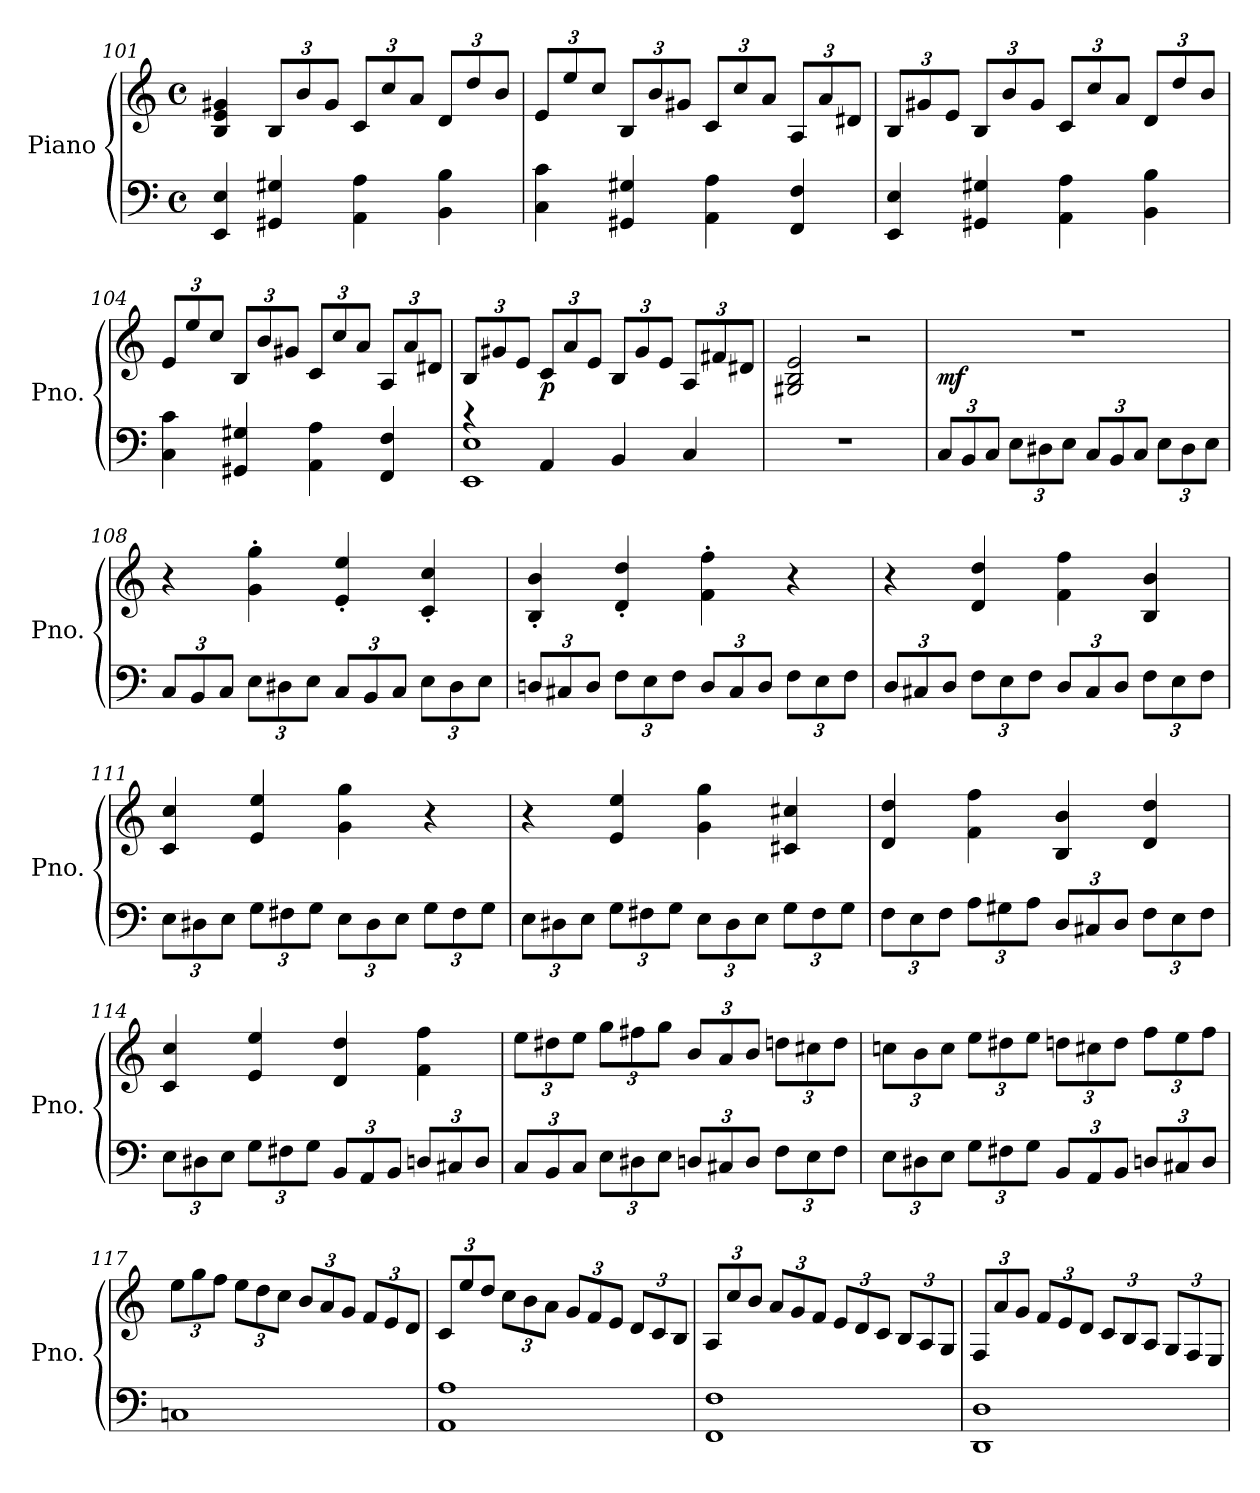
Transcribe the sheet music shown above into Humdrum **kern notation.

**kern	**kern	**dynam
*part1	*part1	*part1
*staff2	*staff1	*staff1/2
*I"Piano	*	*
*I'Pno.	*	*
*clefF4	*clefG2	*
*k[]	*k[]	*
*M4/4	*M4/4	*
*met(c)	*met(c)	*
=101	=101	=101
4EE/ 4E/	4B/ 4e/ 4g#X/	.
*	*Xbrackettup	*
4GG#X/ 4G#X/	12B/L	.
.	12b/	.
.	12g#/J	.
4AA\ 4A\	12c/L	.
.	12cc/	.
.	12a/J	.
4BB\ 4B\	12d/L	.
.	12dd/	.
.	12b/J	.
=102	=102	=102
4C\ 4c\	12e/L	.
.	12ee/	.
.	12cc/J	.
4GG#X/ 4G#X/	12B/L	.
.	12b/	.
.	12g#X/J	.
4AA\ 4A\	12c/L	.
.	12cc/	.
.	12a/J	.
4FF/ 4F/	12A/L	.
.	12a/	.
.	12d#X/J	.
!!LO:LB:g=z
=103	=103	=103
4EE/ 4E/	12B/L	.
.	12g#X/	.
.	12e/J	.
4GG#X/ 4G#X/	12B/L	.
.	12b/	.
.	12g#/J	.
4AA\ 4A\	12c/L	.
.	12cc/	.
.	12a/J	.
4BB\ 4B\	12d/L	.
.	12dd/	.
.	12b/J	.
!!LO:LB:g=z
=104	=104	=104
4C\ 4c\	12e/L	.
.	12ee/	.
.	12cc/J	.
4GG#X/ 4G#X/	12B/L	.
.	12b/	.
.	12g#X/J	.
4AA\ 4A\	12c/L	.
.	12cc/	.
.	12a/J	.
4FF/ 4F/	12A/L	.
.	12a/	.
.	12d#X/J	.
=105	=105	=105
*^	*	*
4r	1EE 1E	12B/L	.
.	.	12g#X/	.
.	.	12e/J	.
!	!	!	!LO:DY:b
4AA/	.	12c/L	p
.	.	12a/	.
.	.	12e/J	.
4BB/	.	12B/L	.
.	.	12g#/	.
.	.	12e/J	.
4C/	.	12A/L	.
.	.	12f#X/	.
.	.	12d#X/J	.
*v	*v	*	*
=106	=106	=106
1r	2G#X/ 2B/ 2e/	.
.	2r	.
=107	=107	=107
*Xbrackettup	*	*
!	!	!LO:DY:b
12C/L	1r	mf
12BB/	.	.
12C/J	.	.
12E\L	.	.
12D#X\	.	.
12E\J	.	.
12C/L	.	.
12BB/	.	.
12C/J	.	.
12E\L	.	.
12D#\	.	.
12E\J	.	.
!!LO:LB:g=z
=108	=108	=108
12C/L	4r	.
12BB/	.	.
12C/J	.	.
12E\L	4g\' 4gg\'	.
12D#X\	.	.
12E\J	.	.
12C/L	4e/' 4ee/'	.
12BB/	.	.
12C/J	.	.
12E\L	4c/' 4cc/'	.
12D#\	.	.
12E\J	.	.
=109	=109	=109
12Dn/L	4B/' 4b/'	.
12C#X/	.	.
12D/J	.	.
12F\L	4d/' 4dd/'	.
12E\	.	.
12F\J	.	.
12D/L	4f\' 4ff\'	.
12C#/	.	.
12D/J	.	.
12F\L	4r	.
12E\	.	.
12F\J	.	.
=110	=110	=110
12D/L	4r	.
12C#X/	.	.
12D/J	.	.
12F\L	4d/ 4dd/	.
12E\	.	.
12F\J	.	.
12D/L	4f\ 4ff\	.
12C#/	.	.
12D/J	.	.
12F\L	4B/ 4b/	.
12E\	.	.
12F\J	.	.
!!LO:LB:g=z
=111	=111	=111
12E\L	4c/ 4cc/	.
12D#X\	.	.
12E\J	.	.
12G\L	4e/ 4ee/	.
12F#X\	.	.
12G\J	.	.
12E\L	4g\ 4gg\	.
12D#\	.	.
12E\J	.	.
12G\L	4r	.
12F#\	.	.
12G\J	.	.
=112	=112	=112
12E\L	4r	.
12D#X\	.	.
12E\J	.	.
12G\L	4e/ 4ee/	.
12F#X\	.	.
12G\J	.	.
12E\L	4g\ 4gg\	.
12D#\	.	.
12E\J	.	.
12G\L	4c#X/ 4cc#X/	.
12F#\	.	.
12G\J	.	.
=113	=113	=113
12F\L	4d/ 4dd/	.
12E\	.	.
12F\J	.	.
12A\L	4f\ 4ff\	.
12G#X\	.	.
12A\J	.	.
12D/L	4B/ 4b/	.
12C#X/	.	.
12D/J	.	.
12F\L	4d/ 4dd/	.
12E\	.	.
12F\J	.	.
!!LO:PB:g=z
=114	=114	=114
12E\L	4c/ 4cc/	.
12D#X\	.	.
12E\J	.	.
12G\L	4e/ 4ee/	.
12F#X\	.	.
12G\J	.	.
12BB/L	4d/ 4dd/	.
12AA/	.	.
12BB/J	.	.
12Dn/L	4f\ 4ff\	.
12C#X/	.	.
12D/J	.	.
!!LO:LB:g=z
=115	=115	=115
12C/L	12ee\L	.
12BB/	12dd#X\	.
12C/J	12ee\J	.
12E\L	12gg\L	.
12D#X\	12ff#X\	.
12E\J	12gg\J	.
12Dn/L	12b/L	.
12C#X/	12a/	.
12D/J	12b/J	.
12F\L	12ddn\L	.
12E\	12cc#X\	.
12F\J	12dd\J	.
=116	=116	=116
12E\L	12ccn\L	.
12D#X\	12b\	.
12E\J	12cc\J	.
12G\L	12ee\L	.
12F#X\	12dd#X\	.
12G\J	12ee\J	.
12BB/L	12ddn\L	.
12AA/	12cc#X\	.
12BB/J	12dd\J	.
12Dn/L	12ff\L	.
12C#X/	12ee\	.
12D/J	12ff\J	.
=117	=117	=117
1Cn	12ee\L	.
.	12gg\	.
.	12ff\J	.
.	12ee\L	.
.	12dd\	.
.	12cc\J	.
.	12b/L	.
.	12a/	.
.	12g/J	.
.	12f/L	.
.	12e/	.
.	12d/J	.
!!LO:LB:g=z
=118	=118	=118
1AA 1A	12c/L	.
.	12ee/	.
.	12dd/J	.
.	12cc\L	.
.	12b\	.
.	12a\J	.
.	12g/L	.
.	12f/	.
.	12e/J	.
.	12d/L	.
.	12c/	.
.	12B/J	.
=119	=119	=119
1FF 1F	12A/L	.
.	12cc/	.
.	12b/J	.
.	12a/L	.
.	12g/	.
.	12f/J	.
.	12e/L	.
.	12d/	.
.	12c/J	.
.	12B/L	.
.	12A/	.
.	12G/J	.
=120	=120	=120
1DD 1D	12F/L	.
.	12a/	.
.	12g/J	.
.	12f/L	.
.	12e/	.
.	12d/J	.
.	12c/L	.
.	12B/	.
.	12A/J	.
.	12G/L	.
.	12F/	.
.	12E/J	.
=	=	=
*-	*-	*-
